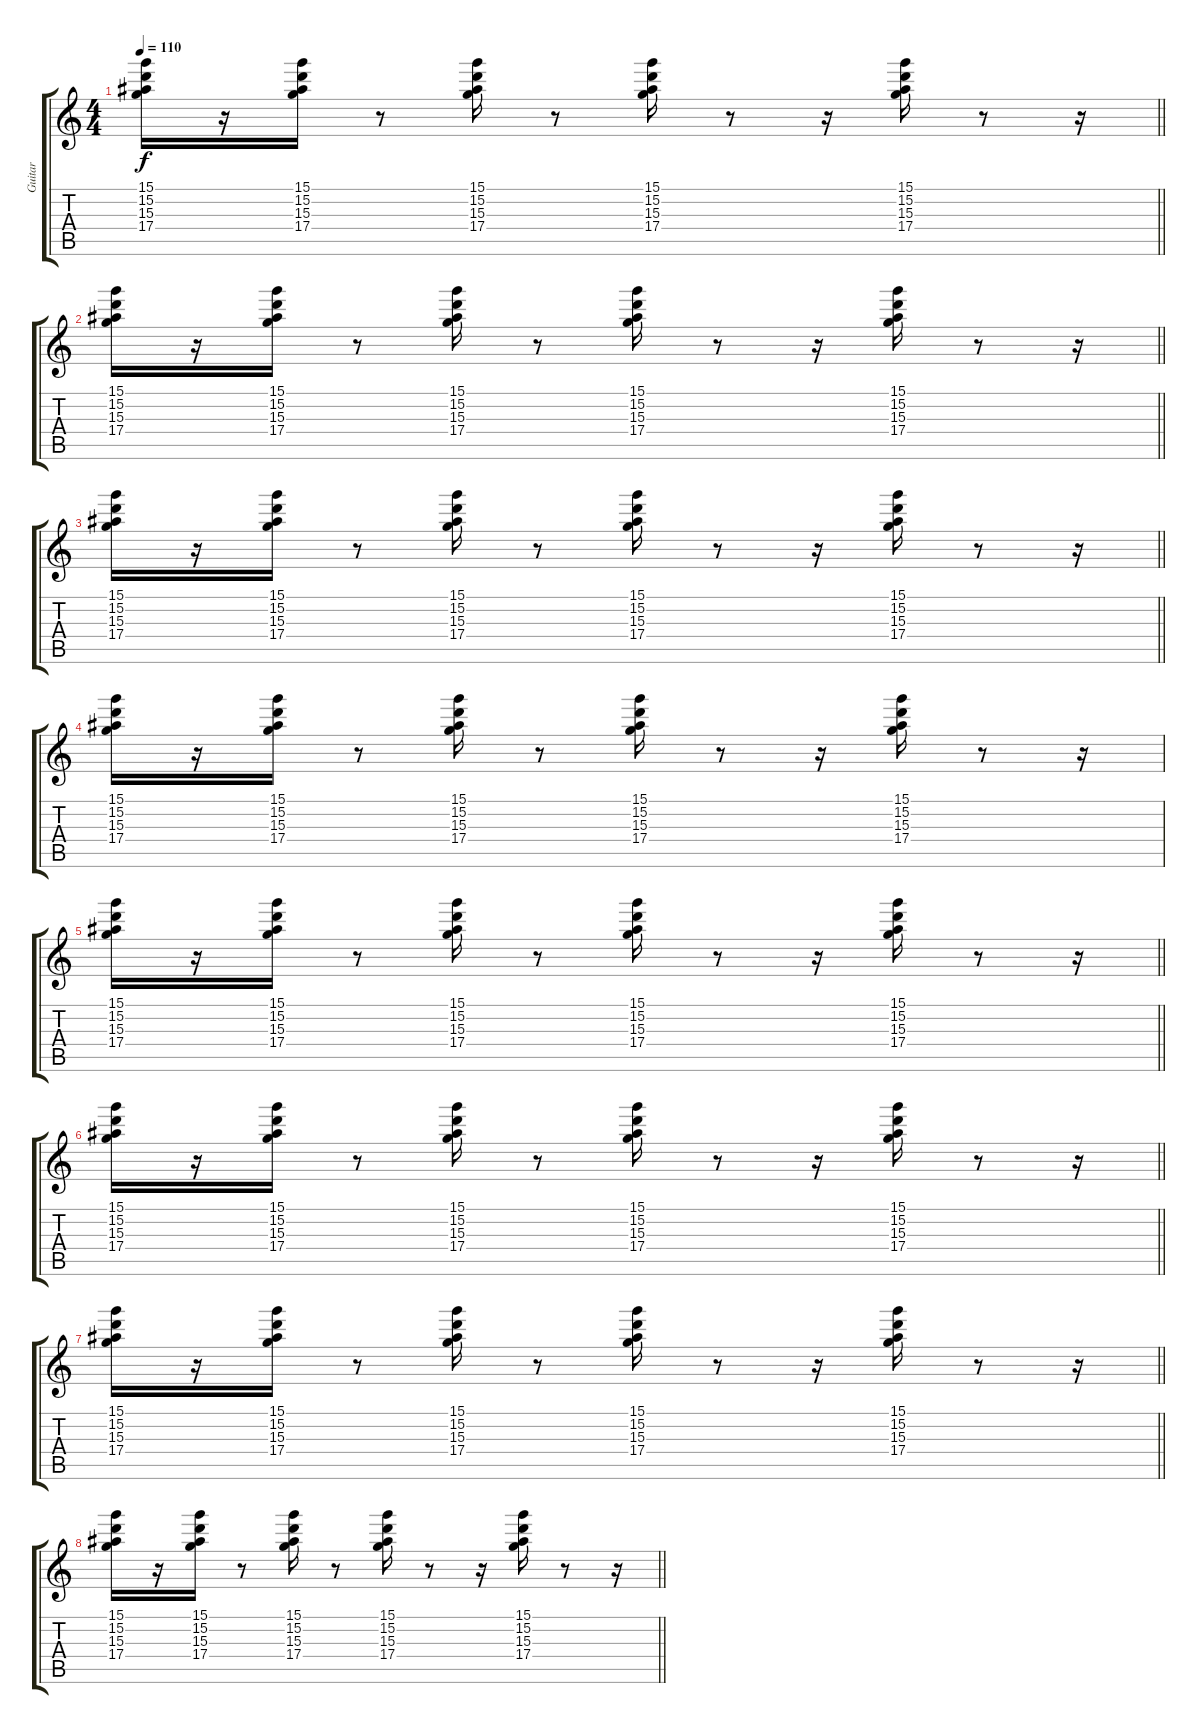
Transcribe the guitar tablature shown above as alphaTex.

\track ("Guitar" "Guitar") {instrument electricguitarclean}
\staff {score tabs}
\tuning (E4 B3 G3 D3 A2 E2) {hide}
\ts (4 4)
\tempo 110
\clef g2
\barLineRight lightlight
\ks c
(15.1 15.2 15.3 17.4).16{dy f} r.16 (15.1 15.2 15.3 17.4).16 r.8 (15.1 15.2 15.3 17.4).16 r.8 (15.1 15.2 15.3 17.4).16 r.8 r.16 (15.1 15.2 15.3 17.4).16 r.8 r.16 |
\barLineRight lightlight
(15.1 15.2 15.3 17.4).16 r.16 (15.1 15.2 15.3 17.4).16 r.8 (15.1 15.2 15.3 17.4).16 r.8 (15.1 15.2 15.3 17.4).16 r.8 r.16 (15.1 15.2 15.3 17.4).16 r.8 r.16 |
\barLineRight lightlight
(15.1 15.2 15.3 17.4).16 r.16 (15.1 15.2 15.3 17.4).16 r.8 (15.1 15.2 15.3 17.4).16 r.8 (15.1 15.2 15.3 17.4).16 r.8 r.16 (15.1 15.2 15.3 17.4).16 r.8 r.16 |
(15.1 15.2 15.3 17.4).16 r.16 (15.1 15.2 15.3 17.4).16 r.8 (15.1 15.2 15.3 17.4).16 r.8 (15.1 15.2 15.3 17.4).16 r.8 r.16 (15.1 15.2 15.3 17.4).16 r.8 r.16 |
\barLineRight lightlight
(15.1 15.2 15.3 17.4).16 r.16 (15.1 15.2 15.3 17.4).16 r.8 (15.1 15.2 15.3 17.4).16 r.8 (15.1 15.2 15.3 17.4).16 r.8 r.16 (15.1 15.2 15.3 17.4).16 r.8 r.16 |
\barLineRight lightlight
(15.1 15.2 15.3 17.4).16 r.16 (15.1 15.2 15.3 17.4).16 r.8 (15.1 15.2 15.3 17.4).16 r.8 (15.1 15.2 15.3 17.4).16 r.8 r.16 (15.1 15.2 15.3 17.4).16 r.8 r.16 |
\barLineRight lightlight
(15.1 15.2 15.3 17.4).16 r.16 (15.1 15.2 15.3 17.4).16 r.8 (15.1 15.2 15.3 17.4).16 r.8 (15.1 15.2 15.3 17.4).16 r.8 r.16 (15.1 15.2 15.3 17.4).16 r.8 r.16 |
\barLineRight lightlight
(15.1 15.2 15.3 17.4).16 r.16 (15.1 15.2 15.3 17.4).16 r.8 (15.1 15.2 15.3 17.4).16 r.8 (15.1 15.2 15.3 17.4).16 r.8 r.16 (15.1 15.2 15.3 17.4).16 r.8 r.16
